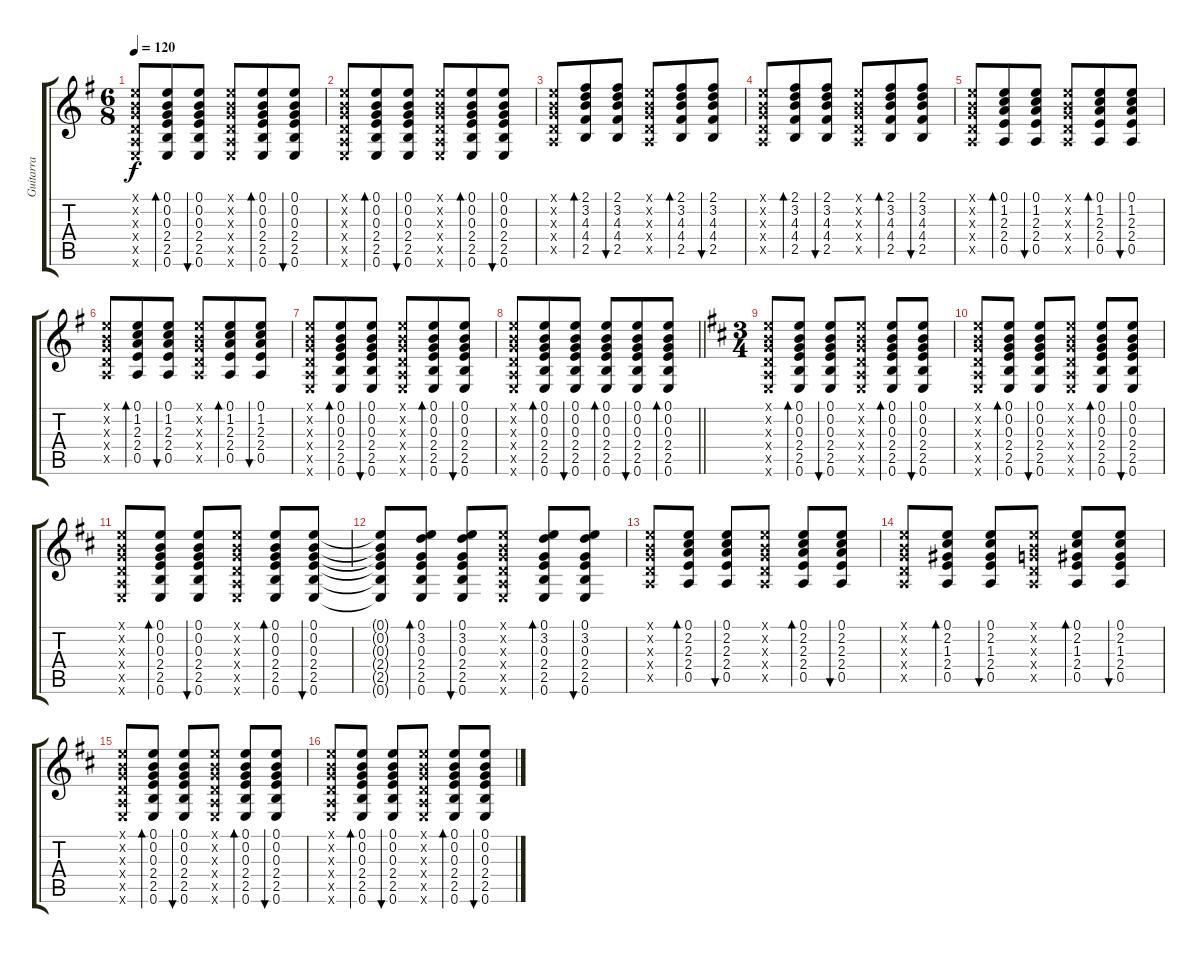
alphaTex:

\track ("Guitarra" "Guitarra") {instrument acousticguitarnylon}
\staff {score tabs}
\tuning (E4 B3 G3 D3 A2 E2) {hide}
\ts (6 8)
\tempo 120
\clef g2
\ks g
(0.1{x} 0.2{x} 0.3{x} 0.4{x} 0.5{x} 0.6{x}).8{dy f instrument acousticguitarnylon} (0.1 0.2 0.3 2.4 2.5 0.6).8{bd 60} (0.1 0.2 0.3 2.4 2.5 0.6).8{bu 60} (0.1{x} 0.2{x} 0.3{x} 0.4{x} 0.5{x} 0.6{x}).8 (0.1 0.2 0.3 2.4 2.5 0.6).8{bd 60} (0.1 0.2 0.3 2.4 2.5 0.6).8{bu 60} |
(0.1{x} 0.2{x} 0.3{x} 0.4{x} 0.5{x} 0.6{x}).8 (0.1 0.2 0.3 2.4 2.5 0.6).8{bd 60} (0.1 0.2 0.3 2.4 2.5 0.6).8{bu 60} (0.1{x} 0.2{x} 0.3{x} 0.4{x} 0.5{x} 0.6{x}).8 (0.1 0.2 0.3 2.4 2.5 0.6).8{bd 60} (0.1 0.2 0.3 2.4 2.5 0.6).8{bu 60} |
(0.1{x} 0.2{x} 0.3{x} 0.4{x} 0.5{x}).8 (2.1 3.2 4.3 4.4 2.5).8{bd 60} (2.1 3.2 4.3 4.4 2.5).8{bu 60} (0.1{x} 0.2{x} 0.3{x} 0.4{x} 0.5{x}).8 (2.1 3.2 4.3 4.4 2.5).8{bd 60} (2.1 3.2 4.3 4.4 2.5).8{bu 60} |
(0.1{x} 0.2{x} 0.3{x} 0.4{x} 0.5{x}).8 (2.1 3.2 4.3 4.4 2.5).8{bd 60} (2.1 3.2 4.3 4.4 2.5).8{bu 60} (0.1{x} 0.2{x} 0.3{x} 0.4{x} 0.5{x}).8 (2.1 3.2 4.3 4.4 2.5).8{bd 60} (2.1 3.2 4.3 4.4 2.5).8{bu 60} |
(0.1{x} 0.2{x} 0.3{x} 0.4{x} 0.5{x}).8 (0.1 1.2 2.3 2.4 0.5).8{bd 60} (0.1 1.2 2.3 2.4 0.5).8{bu 60} (0.1{x} 0.2{x} 0.3{x} 0.4{x} 0.5{x}).8 (0.1 1.2 2.3 2.4 0.5).8{bd 60} (0.1 1.2 2.3 2.4 0.5).8{bu 60} |
(0.1{x} 0.2{x} 0.3{x} 0.4{x} 0.5{x}).8 (0.1 1.2 2.3 2.4 0.5).8{bd 60} (0.1 1.2 2.3 2.4 0.5).8{bu 60} (0.1{x} 0.2{x} 0.3{x} 0.4{x} 0.5{x}).8 (0.1 1.2 2.3 2.4 0.5).8{bd 60} (0.1 1.2 2.3 2.4 0.5).8{bu 60} |
(0.1{x} 0.2{x} 0.3{x} 0.4{x} 0.5{x} 0.6{x}).8 (0.1 0.2 0.3 2.4 2.5 0.6).8{bd 60} (0.1 0.2 0.3 2.4 2.5 0.6).8{bu 60} (0.1{x} 0.2{x} 0.3{x} 0.4{x} 0.5{x} 0.6{x}).8 (0.1 0.2 0.3 2.4 2.5 0.6).8{bd 60} (0.1 0.2 0.3 2.4 2.5 0.6).8{bu 60} |
\barLineRight lightlight
(0.1{x} 0.2{x} 0.3{x} 0.4{x} 0.5{x} 0.6{x}).8 (0.1 0.2 0.3 2.4 2.5 0.6).8{bd 60} (0.1 0.2 0.3 2.4 2.5 0.6).8{bu 60} (0.1 0.2 0.3 2.4 2.5 0.6).8{bd 60} (0.1 0.2 0.3 2.4 2.5 0.6).8{bu 60} (0.1 0.2 0.3 2.4 2.5 0.6).8{bd 60} |
\ts (3 4)
\ks d
(0.1{x} 0.2{x} 0.3{x} 0.4{x} 0.5{x} 0.6{x}).8 (0.1 0.2 0.3 2.4 2.5 0.6).8{bd 60} (0.1 0.2 0.3 2.4 2.5 0.6).8{bu 60} (0.1{x} 0.2{x} 0.3{x} 0.4{x} 0.5{x} 0.6{x}).8 (0.1 0.2 0.3 2.4 2.5 0.6).8{bd 60} (0.1 0.2 0.3 2.4 2.5 0.6).8{bu 60} |
(0.1{x} 0.2{x} 0.3{x} 0.4{x} 0.5{x} 0.6{x}).8 (0.1 0.2 0.3 2.4 2.5 0.6).8{bd 60} (0.1 0.2 0.3 2.4 2.5 0.6).8{bu 60} (0.1{x} 0.2{x} 0.3{x} 0.4{x} 0.5{x} 0.6{x}).8 (0.1 0.2 0.3 2.4 2.5 0.6).8{bd 60} (0.1 0.2 0.3 2.4 2.5 0.6).8{bu 60} |
(0.1{x} 0.2{x} 0.3{x} 0.4{x} 0.5{x} 0.6{x}).8 (0.1 0.2 0.3 2.4 2.5 0.6).8{bd 60} (0.1 0.2 0.3 2.4 2.5 0.6).8{bu 60} (0.1{x} 0.2{x} 0.3{x} 0.4{x} 0.5{x} 0.6{x}).8 (0.1 0.2 0.3 2.4 2.5 0.6).8{bd 60} (0.1 0.2 0.3 2.4 2.5 0.6).8{bu 60} |
(0.1{t} 0.2{t} 0.3{t} 2.4{t} 2.5{t} 0.6{t}).8 (0.1 3.2 0.3 2.4 2.5 0.6).8{bd 60} (0.1 3.2 0.3 2.4 2.5 0.6).8{bu 60} (0.1{x} 0.2{x} 0.3{x} 0.4{x} 0.5{x} 0.6{x}).8 (0.1 3.2 0.3 2.4 2.5 0.6).8{bd 60} (0.1 3.2 0.3 2.4 2.5 0.6).8{bu 60} |
(0.1{x} 0.2{x} 0.3{x} 0.4{x} 0.5{x}).8 (0.1 2.2 2.3 2.4 0.5).8{bd 60} (0.1 2.2 2.3 2.4 0.5).8{bu 60} (0.1{x} 0.2{x} 0.3{x} 0.4{x} 0.5{x}).8 (0.1 2.2 2.3 2.4 0.5).8{bd 60} (0.1 2.2 2.3 2.4 0.5).8{bu 60} |
(0.1{x} 0.2{x} 0.3{x} 0.4{x} 0.5{x}).8 (0.1 2.2 1.3 2.4 0.5).8{bd 60} (0.1 2.2 1.3 2.4 0.5).8{bu 60} (0.1{x} 0.2{x} 0.3{x} 0.4{x} 0.5{x}).8 (0.1 2.2 1.3 2.4 0.5).8{bd 60} (0.1 2.2 1.3 2.4 0.5).8{bu 60} |
(0.1{x} 0.2{x} 0.3{x} 0.4{x} 0.5{x} 0.6{x}).8 (0.1 0.2 0.3 2.4 2.5 0.6).8{bd 60} (0.1 0.2 0.3 2.4 2.5 0.6).8{bu 60} (0.1{x} 0.2{x} 0.3{x} 0.4{x} 0.5{x} 0.6{x}).8 (0.1 0.2 0.3 2.4 2.5 0.6).8{bd 60} (0.1 0.2 0.3 2.4 2.5 0.6).8{bu 60} |
(0.1{x} 0.2{x} 0.3{x} 0.4{x} 0.5{x} 0.6{x}).8 (0.1 0.2 0.3 2.4 2.5 0.6).8{bd 60} (0.1 0.2 0.3 2.4 2.5 0.6).8{bu 60} (0.1{x} 0.2{x} 0.3{x} 0.4{x} 0.5{x} 0.6{x}).8 (0.1 0.2 0.3 2.4 2.5 0.6).8{bd 60} (0.1 0.2 0.3 2.4 2.5 0.6).8{bu 60}
